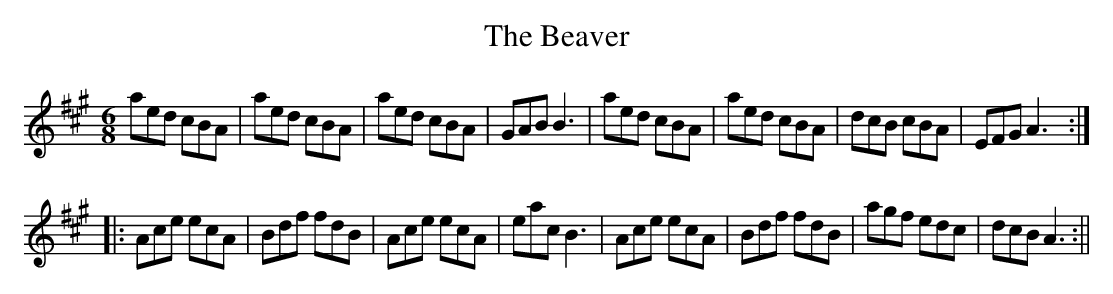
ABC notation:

X:1
T:Beaver, The
M:6/8
L:1/8
K:A
aed cBA | aed cBA | aed cBA | GAB B3 | aed cBA | aed cBA | dcB cBA | EFG A3 :|
|: Ace ecA | Bdf fdB | Ace ecA | eac B3 | Ace ecA | Bdf fdB | agf edc | dcB A3 :||
